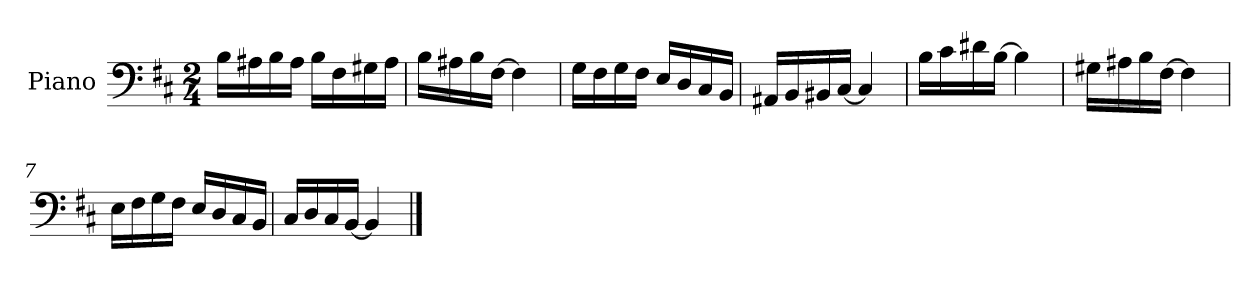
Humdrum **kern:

**kern
*part1
*staff1
*I"Piano
*I'Pno
*clefF4
*k[f#c#]
*b:
*M2/4
=1
16B\LL
16A#X\
16B\
16A#\JJ
16B\LL
16F#\
16G#X\
16A#\JJ
=2
16B\LL
16A#X\
16B\
[16F#\JJ
4F#\]
=3
16G\LL
16F#\
16G\
16F#\JJ
16E/LL
16D/
16C#/
16BB/JJ
=4
16AA#X/LL
16BB/
16BB#X/
[16C#/JJ
4C#/]
=5
16B\LL
16c#\
16d#X\
[16B\JJ
4B\]
=6
16G#X\LL
16A#X\
16B\
[16F#\JJ
4F#\]
=7
16E\LL
16F#\
16G\
16F#\JJ
16E/LL
16D/
16C#/
16BB/JJ
=8
16C#/LL
16D/
16C#/
[16BB/JJ
4BB/]
==
*-
